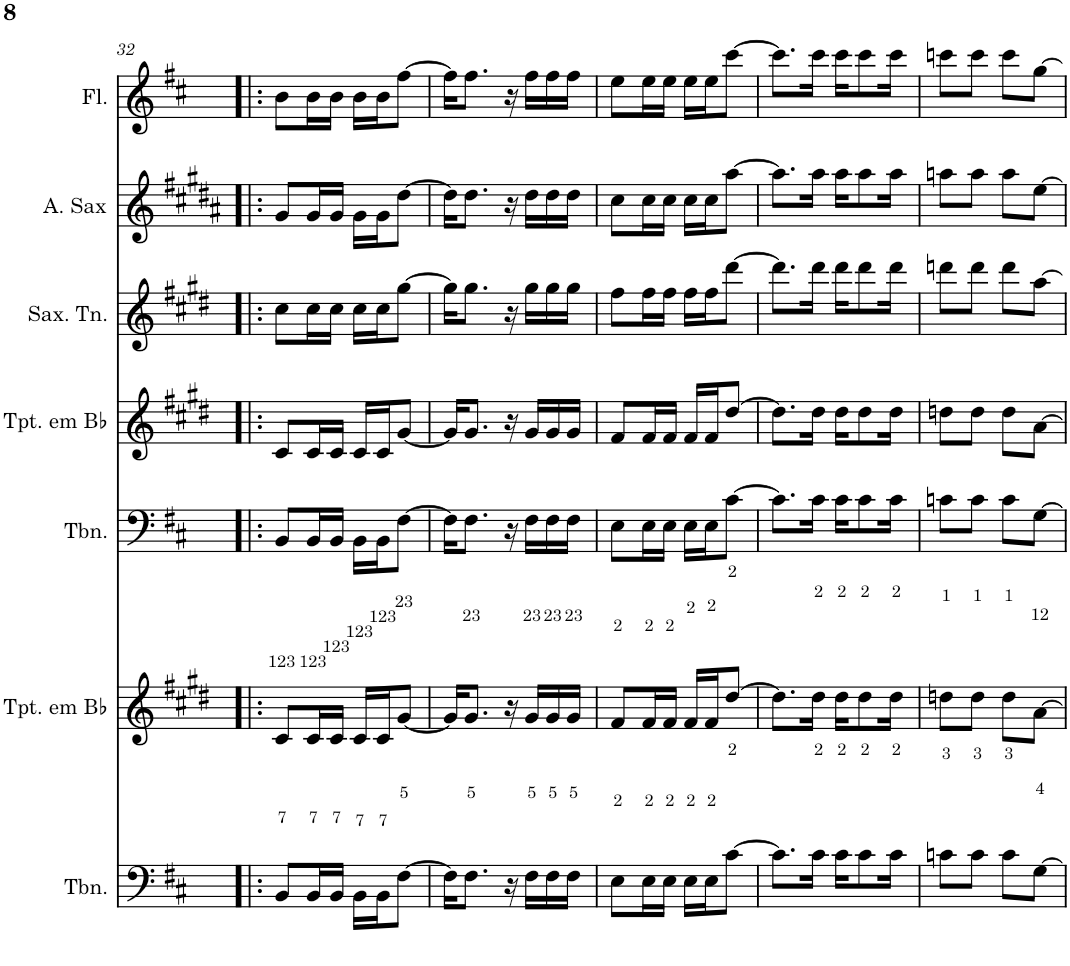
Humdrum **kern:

**kern	**kern	**kern	**kern	**kern	**kern	**kern
*part7	*part6	*part5	*part4	*part3	*part2	*part1
*staff7	*staff6	*staff5	*staff4	*staff3	*staff2	*staff1
*I"Trombone	*I"Trompete em Bb	*I"Trombone	*I"Trompete em Bb	*I"Saxofone Tenor	*I"Saxofone Alto	*I"Flauta Transversal
*I'Tbn.	*I'Tpt. em Bb	*I'Tbn.	*I'Tpt. em Bb	*I'Sax. Tn.	*	*I'Fl.
!!LO:PB:g=z
*clefF4	*clefG2	*clefF4	*clefG2	*clefG2	*clefG2	*clefG2
*	*Trd1c2	*	*Trd1c2	*Trd8c14	*Trd5c9	*
*k[f#c#]	*k[f#c#g#d#]	*k[f#c#]	*k[f#c#g#d#]	*k[f#c#g#d#]	*k[f#c#g#d#a#]	*k[f#c#]
*D:	*E:	*D:	*E:	*E:	*B:	*D:
*M2/4	*M2/4	*M2/4	*M2/4	*M2/4	*M2/4	*M2/4
=32!|:	=32!|:	=32!|:	=32!|:	=32!|:	=32!|:	=32!|:
8BB/L	8c#/L	8BB/L	8c#/L	8cc#\L	8g#/L	8b\L
16BB/L	16c#/L	16BB/L	16c#/L	16cc#\L	16g#/L	16b\L
16BB/JJ	16c#/JJ	16BB/JJ	16c#/JJ	16cc#\JJ	16g#/JJ	16b\JJ
16BB\LL	16c#/LL	16BB\LL	16c#/LL	16cc#\LL	16g#\LL	16b\LL
16BB\J	16c#/J	16BB\J	16c#/J	16cc#\J	16g#\J	16b\J
[8F#\J	[8g#/J	[8F#\J	[8g#/J	[8gg#\J	[8dd#\J	[8ff#\J
=33	=33	=33	=33	=33	=33	=33
16F#\KL]	16g#/KL]	16F#\KL]	16g#/KL]	16gg#\KL]	16dd#\KL]	16ff#\KL]
8.F#\J	8.g#/J	8.F#\J	8.g#/J	8.gg#\J	8.dd#\J	8.ff#\J
16r	16r	16r	16r	16r	16r	16r
16F#\LL	16g#/LL	16F#\LL	16g#/LL	16gg#\LL	16dd#\LL	16ff#\LL
16F#\	16g#/	16F#\	16g#/	16gg#\	16dd#\	16ff#\
16F#\JJ	16g#/JJ	16F#\JJ	16g#/JJ	16gg#\JJ	16dd#\JJ	16ff#\JJ
=34	=34	=34	=34	=34	=34	=34
8E\L	8f#/L	8E\L	8f#/L	8ff#\L	8cc#\L	8ee\L
16E\L	16f#/L	16E\L	16f#/L	16ff#\L	16cc#\L	16ee\L
16E\JJ	16f#/JJ	16E\JJ	16f#/JJ	16ff#\JJ	16cc#\JJ	16ee\JJ
16E\LL	16f#/LL	16E\LL	16f#/LL	16ff#\LL	16cc#\LL	16ee\LL
16E\J	16f#/J	16E\J	16f#/J	16ff#\J	16cc#\J	16ee\J
[8c#\J	[8dd#/J	[8c#\J	[8dd#/J	[8ddd#\J	[8aa#\J	[8ccc#\J
=35	=35	=35	=35	=35	=35	=35
8.c#\L]	8.dd#\L]	8.c#\L]	8.dd#\L]	8.ddd#\L]	8.aa#\L]	8.ccc#\L]
16c#\Jk	16dd#\Jk	16c#\Jk	16dd#\Jk	16ddd#\Jk	16aa#\Jk	16ccc#\Jk
16c#\KL	16dd#\KL	16c#\KL	16dd#\KL	16ddd#\KL	16aa#\KL	16ccc#\KL
8c#\	8dd#\	8c#\	8dd#\	8ddd#\	8aa#\	8ccc#\
16c#\Jk	16dd#\Jk	16c#\Jk	16dd#\Jk	16ddd#\Jk	16aa#\Jk	16ccc#\Jk
=36	=36	=36	=36	=36	=36	=36
8cn\L	8ddn\L	8cn\L	8ddn\L	8dddn\L	8aan\L	8cccn\L
8c\J	8dd\J	8c\J	8dd\J	8ddd\J	8aa\J	8ccc\J
8c\L	8dd\L	8c\L	8dd\L	8ddd\L	8aa\L	8ccc\L
[8G\J	[8a\J	[8G\J	[8a\J	[8aa\J	[8ee\J	[8gg\J
=	=	=	=	=	=	=
*-	*-	*-	*-	*-	*-	*-
